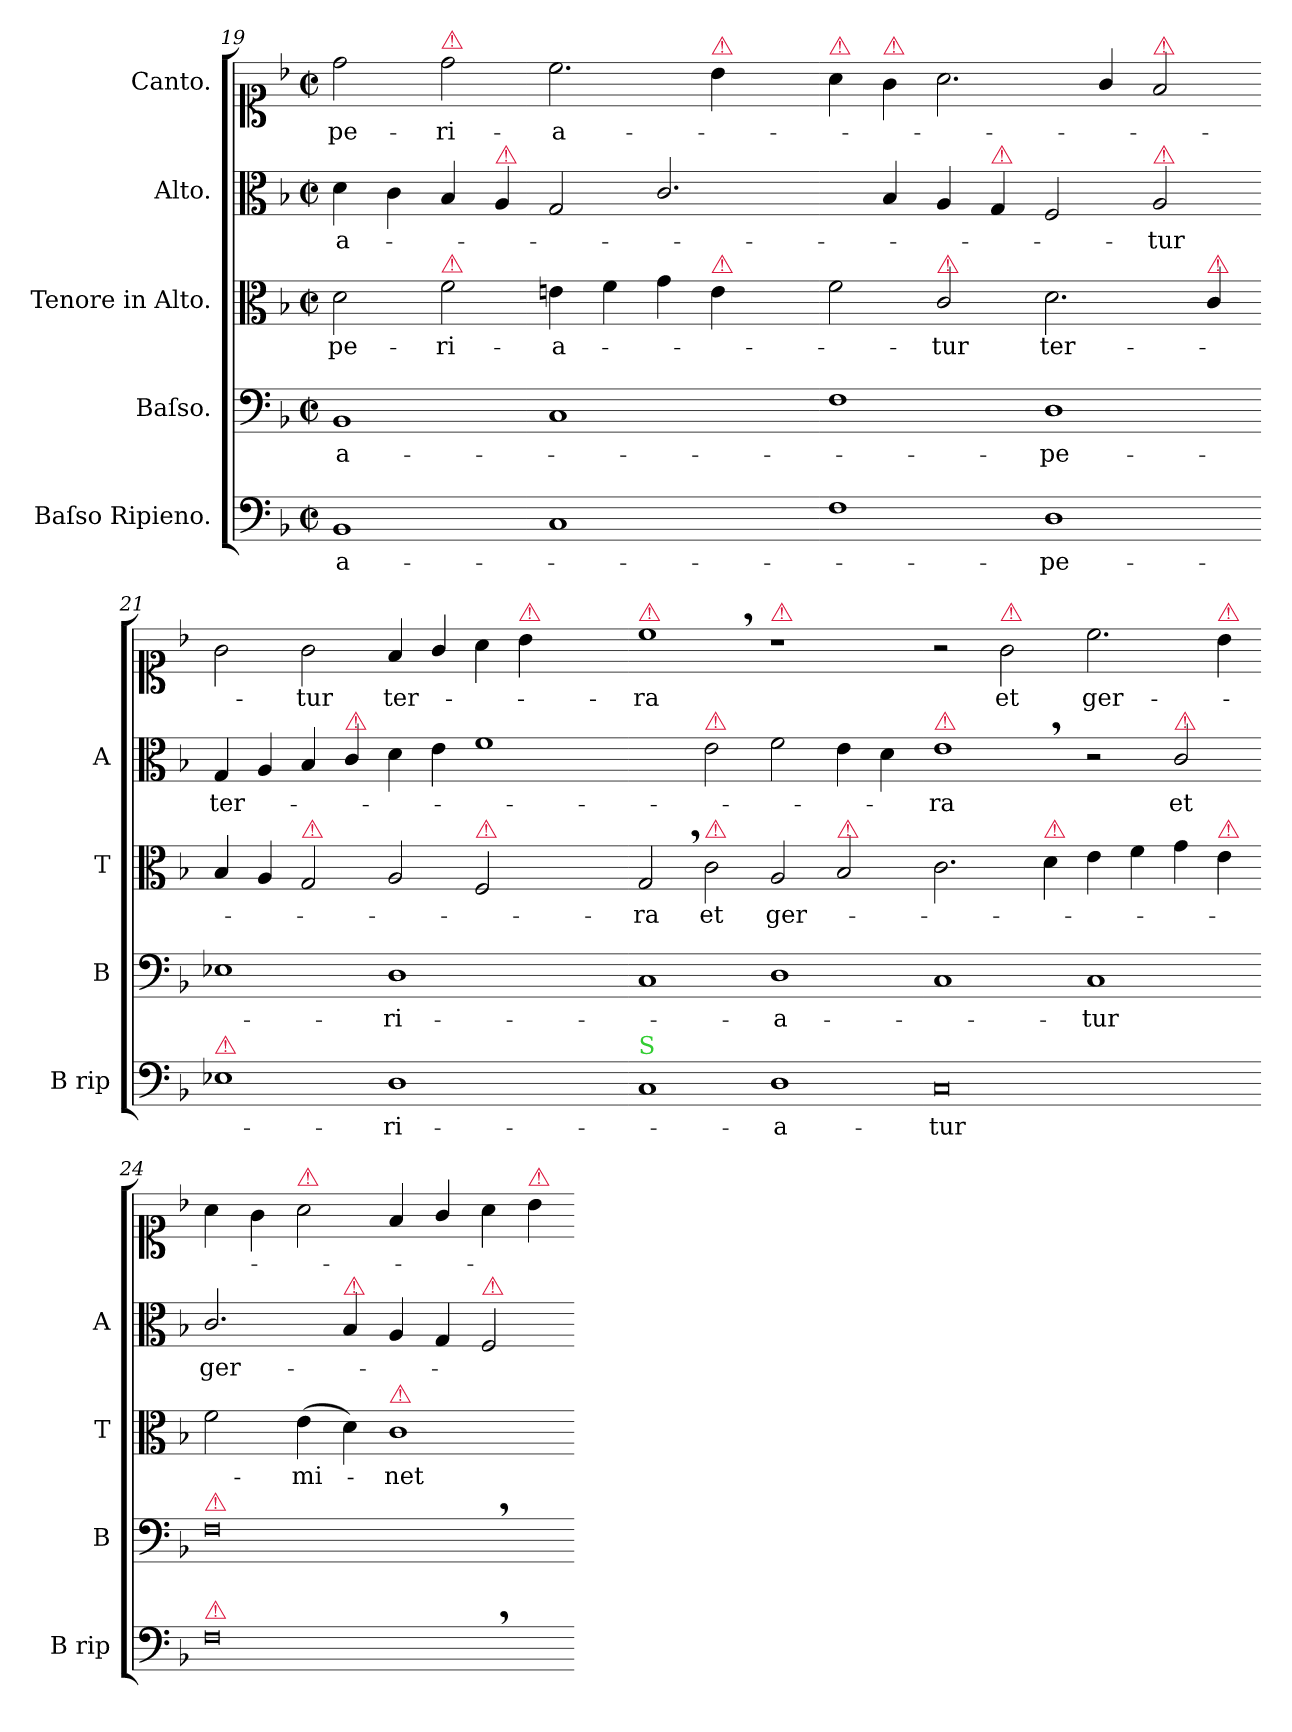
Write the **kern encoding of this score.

**kern	**text	**kern	**text	**kern	**text	**kern	**text	**kern	**text
*part5	*part5	*part4	*part4	*part3	*part3	*part2	*part2	*part1	*part1
*staff5	*staff5	*staff4	*staff4	*staff3	*staff3	*staff2	*staff2	*staff1	*staff1
*I"Baſso Ripieno.	*	*I"Baſso.	*	*I"Tenore in Alto.	*	*I"Alto.	*	*I"Canto.	*
*I'B rip	*	*I'B	*	*I'T	*	*I'A	*	*	*
*clefF4	*	*clefF4	*	*clefC3	*	*clefC3	*	*clefC1	*
*k[b-]	*	*k[b-]	*	*k[b-]	*	*k[b-]	*	*k[b-]	*
*M1/2	*	*M1/2	*	*M1/2	*	*M1/2	*	*M1/2	*
*met(c|)	*	*met(c|)	*	*met(c|)	*	*met(c|)	*	*met(c|)	*
=19	=19	=19	=19	=19	=19	=19	=19	=19	=19
1BB-	a-	1BB-	a-	2d\	-pe-	4d\	-a-	2dd\	-pe-
.	.	.	.	.	.	4c\	.	.	.
!	!	!	!	!	!	!	!	!LO:TX:a:color=crimson:t=⚠	!
!	!	!	!	!LO:TX:a:color=crimson:t=⚠	!	!	!	!	!
.	.	.	.	2f\	-ri-	4B-/	.	2dd\	-ri-
!	!	!	!	!	!	!LO:TX:a:color=crimson:t=⚠	!	!	!
.	.	.	.	.	.	4A/	.	.	.
1C	.	1C	.	4en\	-a-	2G/	.	2.cc\	-a-
.	.	.	.	4f\	.	.	.	.	.
.	.	.	.	4g\	.	2.c/	.	.	.
!	!	!	!	!	!	!	!	!LO:TX:a:color=crimson:t=⚠	!
!	!	!	!	!LO:TX:a:color=crimson:t=⚠	!	!	!	!	!
.	.	.	.	4e\	.	.	.	4b-\	.
4ryy	.	4ryy	.	4ryy	.	.	.	4ryy	.
=20-	=20-	=20-	=20-	=20-	=20-	=20-	=20-	=20-	=20-
!	!	!	!	!	!	!	!	!LO:TX:a:color=crimson:t=⚠	!
1F	.	1F	.	2f\	.	4ryy	.	4a\	.
!	!	!	!	!	!	!	!	!LO:TX:a:color=crimson:t=⚠	!
.	.	.	.	.	.	4B-/	.	4g\	.
!	!	!	!	!LO:TX:a:color=crimson:t=⚠	!	!	!	!	!
.	.	.	.	2c/	-tur	4A/	.	2.a\	.
!	!	!	!	!	!	!LO:TX:a:color=crimson:t=⚠	!	!	!
.	.	.	.	.	.	4G/	.	.	.
1D	-pe-	1D	-pe-	2.d\	ter-	2F/	.	.	.
.	.	.	.	.	.	.	.	4g/	.
!	!	!	!	!	!	!	!	!LO:TX:a:color=crimson:t=⚠	!
!	!	!	!	!	!	!LO:TX:a:color=crimson:t=⚠	!	!	!
.	.	.	.	.	.	2A/	-tur	2f/	.
!	!	!	!	!LO:TX:a:color=crimson:t=⚠	!	!	!	!	!
.	.	.	.	4c/	.	.	.	.	.
=21-	=21-	=21-	=21-	=21-	=21-	=21-	=21-	=21-	=21-
!LO:TX:a:color=crimson:t=⚠	!	!	!	!	!	!	!	!	!
1E-X	.	1E-X	.	4B-/	.	4G/	ter-	2g\	.
.	.	.	.	4A/	.	4A/	.	.	.
!	!	!	!	!LO:TX:a:color=crimson:t=⚠	!	!	!	!	!
.	.	.	.	2G/	.	4B-/	.	2g\	-tur
!	!	!	!	!	!	!LO:TX:a:color=crimson:t=⚠	!	!	!
.	.	.	.	.	.	4c/	.	.	.
1D	-ri-	1D	-ri-	2A/	.	4d\	.	4f/	ter-
.	.	.	.	.	.	4e\	.	4g/	.
!	!	!	!	!LO:TX:a:color=crimson:t=⚠	!	!	!	!	!
.	.	.	.	2F/	.	1f\	.	4a\	.
!	!	!	!	!	!	!	!	!LO:TX:a:color=crimson:t=⚠	!
.	.	.	.	.	.	.	.	4b-\	.
2ryy	.	2ryy	.	2ryy	.	.	.	2ryy	.
=22-	=22-	=22-	=22-	=22-	=22-	=22-	=22-	=22-	=22-
!	!	!	!	!	!	!	!	!LO:TX:a:color=crimson:t=⚠	!
!LO:TX:a:color=limegreen:t=S	!	!	!	!	!	!	!	!	!
1C	.	1C	.	2G,/	-ra	2ryy	.	1cc,	-ra
!	!	!	!	!	!	!LO:TX:a:color=crimson:t=⚠	!	!	!
!	!	!	!	!LO:TX:a:color=crimson:t=⚠	!	!	!	!	!
.	.	.	.	2c\	et	2e\	.	.	.
!	!	!	!	!	!	!	!	!LO:TX:a:color=crimson:t=⚠	!
1D	-a-	1D	-a-	2A/	ger-	2f\	.	1r	.
!	!	!	!	!LO:TX:a:color=crimson:t=⚠	!	!	!	!	!
.	.	.	.	2B-/	.	4e\	.	.	.
.	.	.	.	.	.	4d\	.	.	.
=23-	=23-	=23-	=23-	=23-	=23-	=23-	=23-	=23-	=23-
!	!	!	!	!	!	!LO:TX:a:color=crimson:t=⚠	!	!	!
0C	-tur	1C	.	2.c\	.	1e,	-ra	2r	.
!	!	!	!	!	!	!	!	!LO:TX:a:color=crimson:t=⚠	!
.	.	.	.	.	.	.	.	2g\	et
!	!	!	!	!LO:TX:a:color=crimson:t=⚠	!	!	!	!	!
.	.	.	.	4d\	.	.	.	.	.
.	.	1C	-tur	4e\	.	2r	.	2.cc\	ger-
.	.	.	.	4f\	.	.	.	.	.
!	!	!	!	!	!	!LO:TX:a:color=crimson:t=⚠	!	!	!
.	.	.	.	4g\	.	2c/	et	.	.
!	!	!	!	!	!	!	!	!LO:TX:a:color=crimson:t=⚠	!
!	!	!	!	!LO:TX:a:color=crimson:t=⚠	!	!	!	!	!
.	.	.	.	4e\	.	.	.	4b-\	.
=24-	=24-	=24-	=24-	=24-	=24-	=24-	=24-	=24-	=24-
!	!	!LO:TX:a:color=crimson:t=⚠	!	!	!	!	!	!	!
!LO:TX:a:color=crimson:t=⚠	!	!	!	!	!	!	!	!	!
0F,	.	0F,	.	2f\	.	2.c/	ger-	4a\	.
.	.	.	.	.	.	.	.	4g\	.
!	!	!	!	!	!	!	!	!LO:TX:a:color=crimson:t=⚠	!
.	.	.	.	(>4e\	-mi-	.	.	2a\	.
!	!	!	!	!	!	!LO:TX:a:color=crimson:t=⚠	!	!	!
.	.	.	.	4d\)	.	4B-/	.	.	.
!	!	!	!	!LO:TX:a:color=crimson:t=⚠	!	!	!	!	!
.	.	.	.	1c	-net	4A/	.	4f/	.
.	.	.	.	.	.	4G/	.	4g/	.
!	!	!	!	!	!	!LO:TX:a:color=crimson:t=⚠	!	!	!
.	.	.	.	.	.	2F/	.	4a\	.
!	!	!	!	!	!	!	!	!LO:TX:a:color=crimson:t=⚠	!
.	.	.	.	.	.	.	.	4b-\	.
=-	=-	=-	=-	=-	=-	=-	=-	=-	=-
*-	*-	*-	*-	*-	*-	*-	*-	*-	*-
